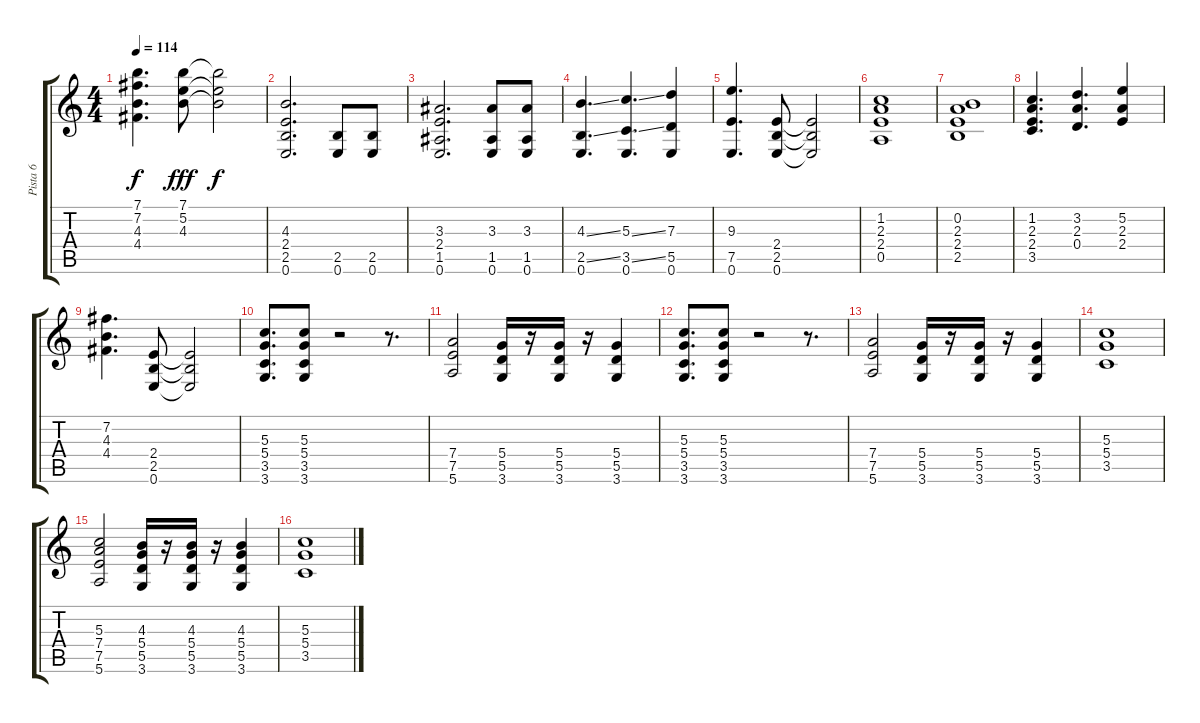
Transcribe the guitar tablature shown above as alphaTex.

\track ("Pista 6" "Pista 6") {instrument distortionguitar}
\staff {score tabs}
\tuning (E4 B3 G3 D3 A2 E2) {hide}
\ts (4 4)
\tempo 114
\clef g2
\ks c
(7.1 7.2 4.3 4.4).4{d dy f} (7.1 5.2 4.3).8{dy fff} (7.1{t} 5.2{t} 4.3{t}).2{dy f} |
(4.3 2.4 2.5 0.6).2{d} (2.5 0.6).8 (2.5 0.6).8 |
(3.3 2.4 1.5 0.6).2{d} (3.3 1.5 0.6).8 (3.3 1.5 0.6).8 |
(4.3{ss} 2.5{ss} 0.6).4{d} (5.3{ss} 3.5{ss} 0.6).4{d} (7.3 5.5 0.6).4 |
(9.3 7.5 0.6).4{d} (2.4 2.5 0.6).8 (2.4{t} 2.5{t} 0.6{t}).2 |
(1.2 2.3 2.4 0.5).1 |
(0.2 2.3 2.4 2.5).1 |
(1.2 2.3 2.4 3.5).4{d} (3.2 2.3 0.4).4{d} (5.2 2.3 2.4).4 |
(7.2 4.3 4.4).4{d} (2.4 2.5 0.6).8 (2.4{t} 2.5{t} 0.6{t}).2 |
(5.3 5.4 3.5 3.6).8{d} (5.3 5.4 3.5 3.6).8 r.2 r.8{d} |
(7.4 7.5 5.6).2 (5.4 5.5 3.6).16 r.16 (5.4 5.5 3.6).16 r.16 (5.4 5.5 3.6).4 |
(5.3 5.4 3.5 3.6).8{d} (5.3 5.4 3.5 3.6).8 r.2 r.8{d} |
(7.4 7.5 5.6).2 (5.4 5.5 3.6).16 r.16 (5.4 5.5 3.6).16 r.16 (5.4 5.5 3.6).4 |
(5.3 5.4 3.5).1 |
(5.3 7.4 7.5 5.6).2 (4.3 5.4 5.5 3.6).16 r.16 (4.3 5.4 5.5 3.6).16 r.16 (4.3 5.4 5.5 3.6).4 |
(5.3 5.4 3.5).1
